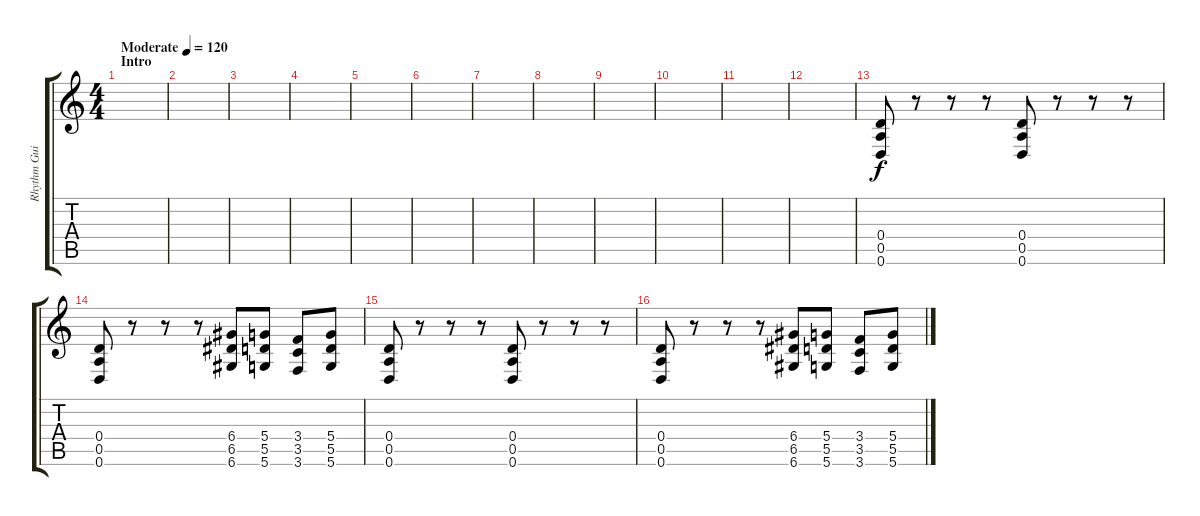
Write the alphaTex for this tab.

\track ("Rhythm Guitar" "Rhythm Gui") {instrument distortionguitar}
\staff {score tabs}
\tuning (E4 B3 G3 D3 A2 D2) {hide}
\ts (4 4)
\section ("" "Intro")
\tempo (120 "Moderate")
\clef g2
\ks c
|
|
|
|
|
|
|
|
|
|
|
|
(0.4 0.5 0.6).8 r.8 r.8 r.8 (0.4 0.5 0.6).8 r.8 r.8 r.8 |
(0.4 0.5 0.6).8 r.8 r.8 r.8 (6.4 6.5 6.6).8 (5.4 5.5 5.6).8 (3.4 3.5 3.6).8 (5.4 5.5 5.6).8 |
(0.4 0.5 0.6).8 r.8 r.8 r.8 (0.4 0.5 0.6).8 r.8 r.8 r.8 |
(0.4 0.5 0.6).8 r.8 r.8 r.8 (6.4 6.5 6.6).8 (5.4 5.5 5.6).8 (3.4 3.5 3.6).8 (5.4 5.5 5.6).8
